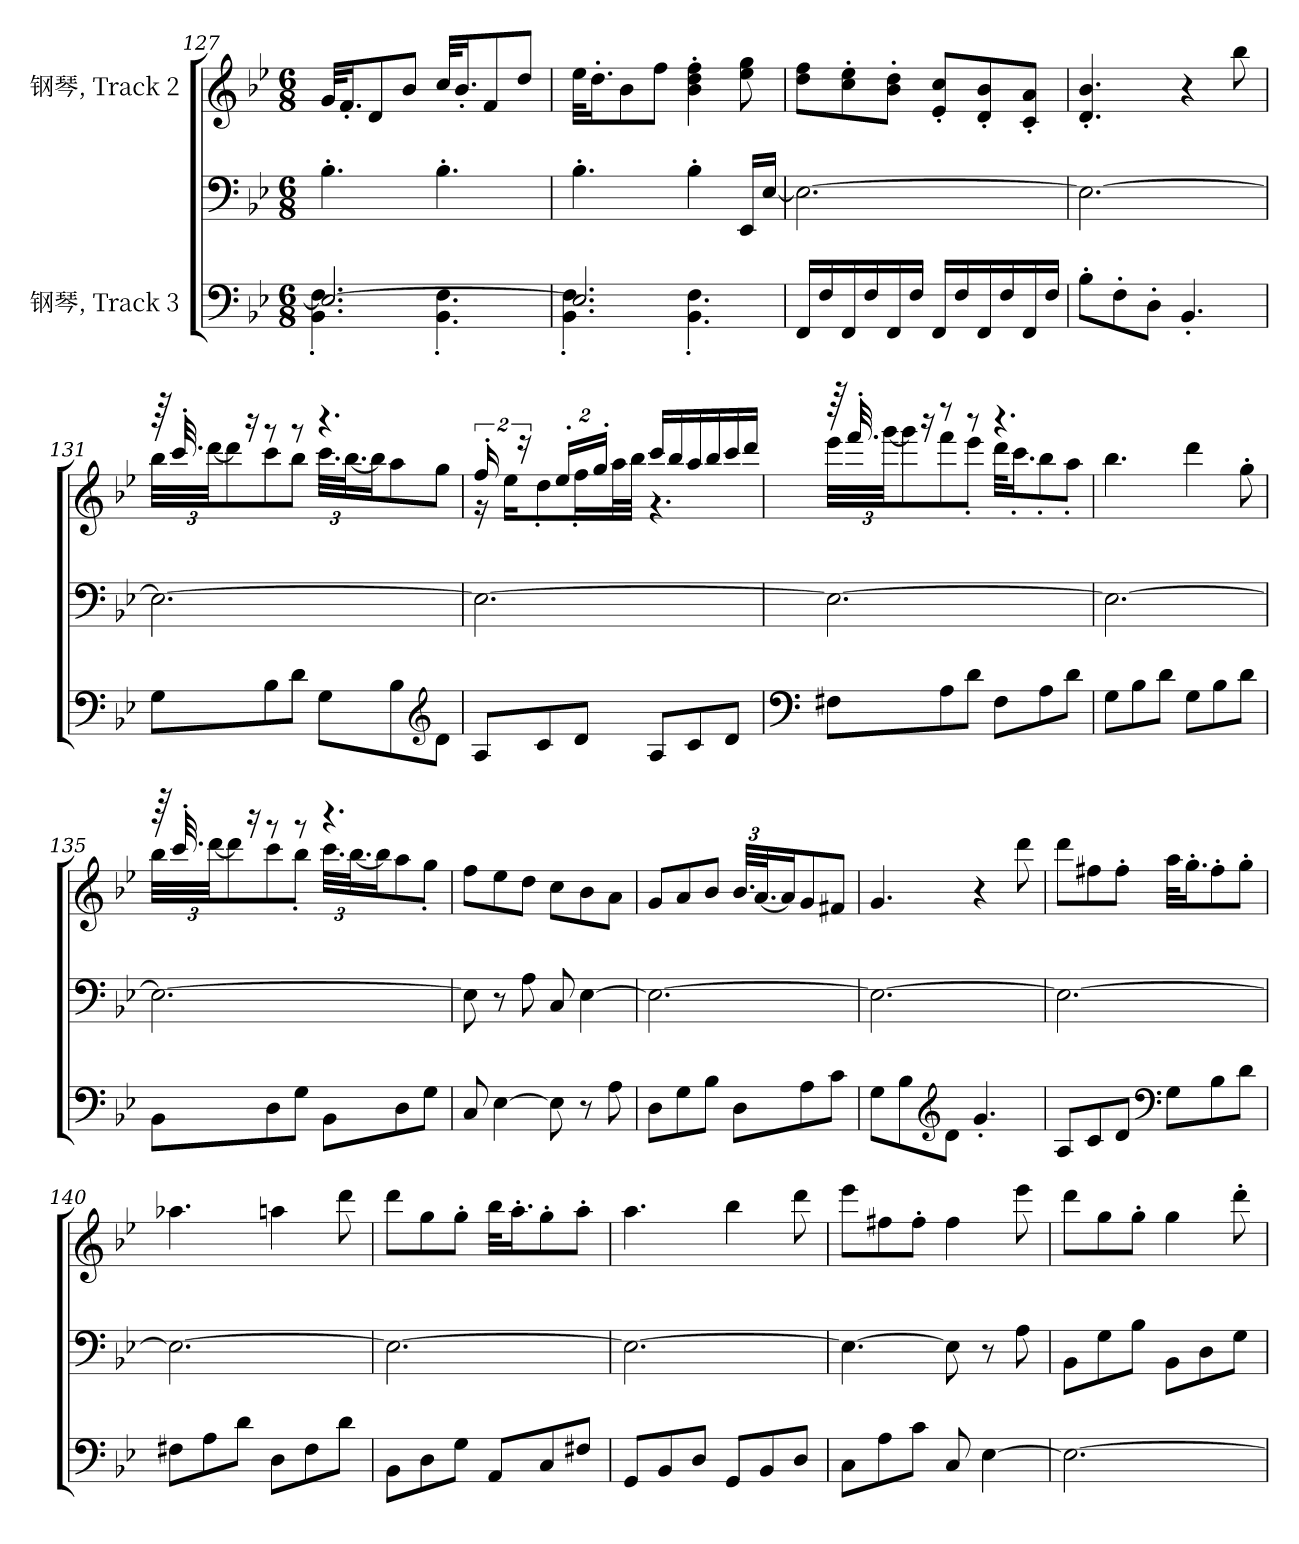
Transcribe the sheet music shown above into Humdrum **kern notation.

**kern	**kern	**kern
*part2	*part2	*part1
*staff3	*staff2	*staff1
*I"钢琴, Track 3	*	*I"钢琴, Track 2
!!LO:PB:g=z
*clefF4	*clefF4	*clefG2
*k[b-e-]	*k[b-e-]	*k[b-e-]
*M6/8	*M6/8	*M6/8
=127	=127	=127
*^	*	*
2.E-/_	4.BB-\' 4.F\'	4.B-'\	32g/KLL
.	.	.	16.f'/J
.	.	.	8d/
.	.	.	8b-/J
.	4.BB-\' 4.F\'	4.B-'\	32cc/KLL
.	.	.	16.b-'/J
.	.	.	8f/
.	.	.	8dd/J
=128	=128	=128	=128
2.E-/]	4.BB-\' 4.F\'	4.B-'\	32ee-\KLL
.	.	.	16.dd'\J
.	.	.	8b-\
.	.	.	8ff\J
.	4.BB-\' 4.F\'	4B-'\	4b-\' 4dd\' 4ff\'
.	.	16EE-/LL	8ee-\ 8gg\
.	.	[16E-/JJ	.
*v	*v	*	*
=129	=129	=129
16FF/LL	2.E-\_	8dd\ 8ff\L
16F/	.	.
16FF/	.	8cc\' 8ee-\'
16F/	.	.
16FF/	.	8b-\' 8dd\'J
16F/JJ	.	.
16FF/LL	.	8e-/' 8cc/'L
16F/	.	.
16FF/	.	8d/' 8b-/'
16F/	.	.
16FF/	.	8c/' 8a/'J
16F/JJ	.	.
=130	=130	=130
8B-'\L	2.E-\_	4.d/' 4.b-/'
8F'\	.	.
8D'\J	.	.
4.BB-'/	.	4r
.	.	8bb-\
!!LO:LB:g=z
=131	=131	=131
*	*	*^
*	*	*	*Xbrackettup
8G\L	2.E-\_	64r	48bb-\LLL
.	.	32.ccc'/	.
.	.	.	[48ddd\JJ
.	.	.	12ddd\]
.	.	16r	.
8B-\	.	8r	8ccc\
8d\J	.	8r	8bb-\J
8G\L	.	4.r	48.ccc\LLL
.	.	.	[48.bb-\J
.	.	.	16bb-\J]
8B-\	.	.	8aa\
*clefG2	*	*	*
8d\J	.	.	8gg\J
=132	=132	=132	=132
*	*	*brackettup	*
8A/L	2.E-\_	32%3ff'/	16r
.	.	.	16ee-\KL
.	.	32%3r	.
8c/	.	.	8dd'\
.	.	32%3ee-'/L	.
8d/J	.	.	16ff'\L
.	.	32%3gg'/J	.
.	.	.	32aa\L
.	.	.	32bb-\JJJ
8A/L	.	16ccc/LL	4.r
.	.	16bb-/	.
8c/	.	16aa/	.
.	.	16bb-/	.
8d/J	.	16ccc/	.
.	.	16ddd/JJ	.
!!LO:LB:g=z	!!
=133	=133	=133	=133
*clefF4	*	*	*
*	*	*	*Xbrackettup
8F#X\L	2.E-\_	64r	48eee-\LLL
.	.	32.fff'/	.
.	.	.	[48ggg\JJ
.	.	.	12ggg\]
.	.	16r	.
8A\	.	8r	8fff\
8d\J	.	8r	8eee-'\J
8F#\L	.	4.r	32ddd\KLL
.	.	.	16.ccc'\J
8A\	.	.	8bb-'\
8d\J	.	.	8aa'\J
*	*	*v	*v
=134	=134	=134
8G\L	2.E-\_	4.bb-\
8B-\	.	.
8d\J	.	.
8G\L	.	4ddd\
8B-\	.	.
8d\J	.	8gg'\
=135	=135	=135
*	*	*^
8BB-\L	2.E-\_	64r	48bb-\LLL
.	.	32.ccc'/	.
.	.	.	[48ddd\JJ
.	.	.	12ddd\]
.	.	16r	.
8D\	.	8r	8ccc\
8G\J	.	8r	8bb-'\J
8BB-\L	.	4.r	48.ccc\LLL
.	.	.	[48.bb-\J
.	.	.	16bb-\J]
8D\	.	.	8aa\
8G\J	.	.	8gg'\J
*	*	*v	*v
!!LO:LB:g=z
=136	=136	=136
8C/	8E-\]	8ff\L
[4E-\	8r	8ee-\
.	8A\	8dd\J
8E-\]	8C/	8cc\L
8r	[4E-\	8b-\
8A\	.	8a\J
=137	=137	=137
8D\L	2.E-\_	8g/L
8G\	.	8a/
8B-\J	.	8b-/J
8D\L	.	48.b-/LLL
.	.	[48.a/J
.	.	16a/J]
8A\	.	8g/
8c\J	.	8f#X/J
=138	=138	=138
8G\L	2.E-\_	4.g/
8B-\	.	.
*clefG2	*	*
8d\J	.	.
4.g'/	.	4r
.	.	8ddd\
=139	=139	=139
8A/L	2.E-\_	8ddd\L
8c/	.	8ff#X\
8d/J	.	8ff#'\J
*clefF4	*	*
8G\L	.	32aa\KLL
.	.	16.gg'\J
8B-\	.	8ff#'\
8d\J	.	8gg'\J
!!LO:PB:g=z
=140	=140	=140
8F#X\L	2.E-\_	4.aa-X\
8A\	.	.
8d\J	.	.
8D\L	.	4aan\
8F#\	.	.
8d\J	.	8ddd\
=141	=141	=141
8BB-\L	2.E-\_	8ddd\L
8D\	.	8gg\
8G\J	.	8gg'\J
8AA/L	.	32bb-\KLL
.	.	16.aa'\J
8C/	.	8gg'\
8F#X/J	.	8aa'\J
=142	=142	=142
8GG/L	2.E-\_	4.aa\
8BB-/	.	.
8D/J	.	.
8GG/L	.	4bb-\
8BB-/	.	.
8D/J	.	8ddd\
=143	=143	=143
8C\L	4.E-\_	8eee-\L
8A\	.	8ff#X\
8c\J	.	8ff#'\J
8C/	8E-\]	4ff#\
[4E-\	8r	.
.	8A\	8eee-\
=144	=144	=144
2.E-\_	8BB-\L	8ddd\L
.	8G\	8gg\
.	8B-\J	8gg'\J
.	8BB-\L	4gg\
.	8D\	.
.	8G\J	8ddd'\
=	=	=
*-	*-	*-
